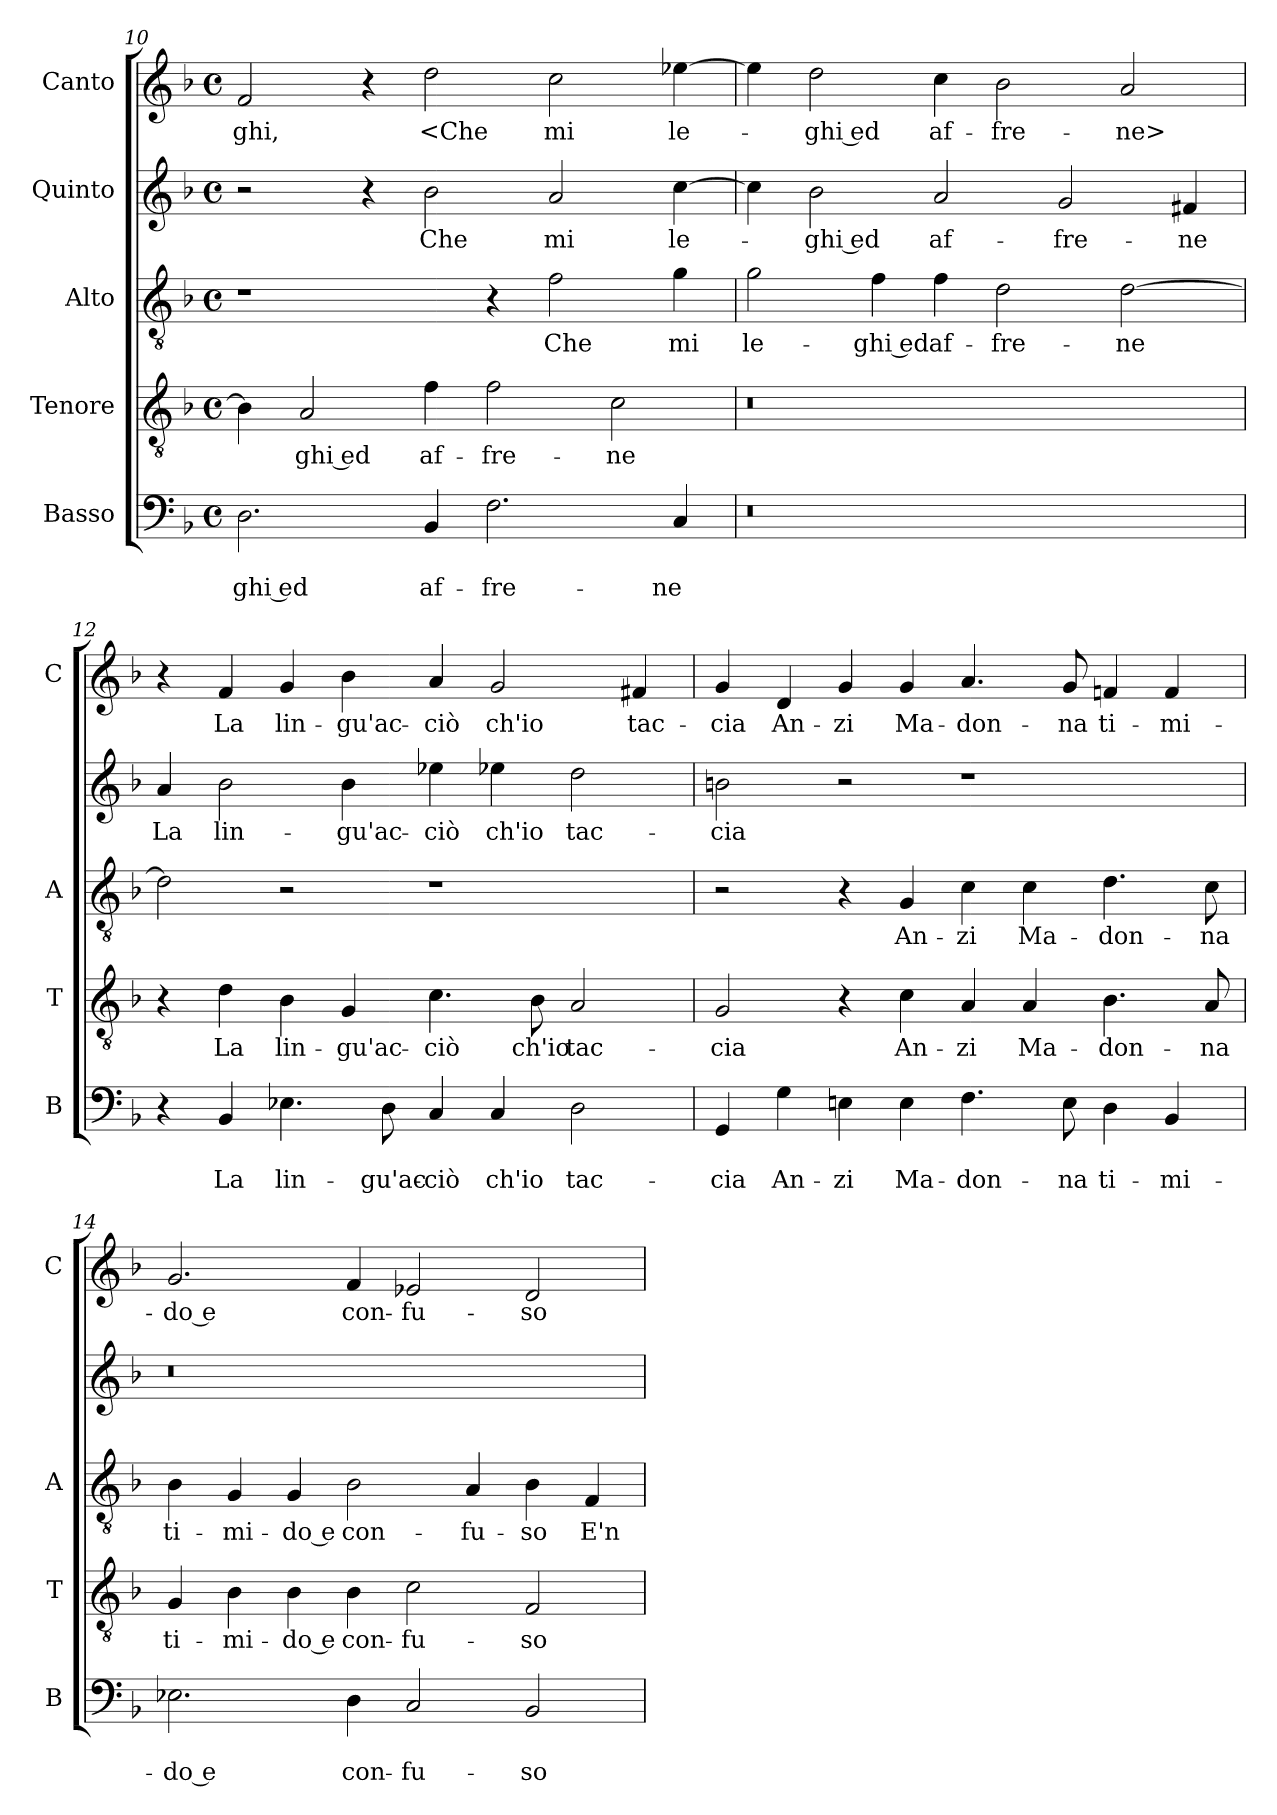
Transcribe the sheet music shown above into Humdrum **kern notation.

**kern	**text	**text	**kern	**text	**kern	**text	**kern	**text	**kern	**text
*part5	*part5	*part5	*part4	*part4	*part3	*part3	*part2	*part2	*part1	*part1
*staff5	*staff5	*staff5	*staff4	*staff4	*staff3	*staff3	*staff2	*staff2	*staff1	*staff1
*I"Basso	*	*	*I"Tenore	*	*I"Alto	*	*I"Quinto	*	*I"Canto	*
*I'B	*	*	*I'T	*	*I'A	*	*	*	*I'C	*
*clefF4	*	*	*clefGv2	*	*clefGv2	*	*clefG2	*	*clefG2	*
*k[b-]	*	*	*k[b-]	*	*k[b-]	*	*k[b-]	*	*k[b-]	*
*F:	*	*	*F:	*	*F:	*	*F:	*	*F:	*
*M4/4	*	*	*M4/4	*	*M4/4	*	*M4/4	*	*M4/4	*
*met(c)	*	*	*met(c)	*	*met(c)	*	*met(c)	*	*met(c)	*
=10	=10	=10	=10	=10	=10	=10	=10	=10	=10	=10
2.D	.	-ghi ed	4B-]	.	1r	.	2r	.	2f	-ghi,
.	.	.	2A	-ghi ed	.	.	.	.	.	.
.	.	.	.	.	.	.	4r	.	4r	.
4BB-	.	af-	4f	af-	.	.	2b-	Che	2dd	<Che
2.F	.	-fre-	2f	-fre-	4r	.	.	.	.	.
.	.	.	.	.	2f	Che	2a	mi	2cc	mi
.	.	.	2c	-ne	.	.	.	.	.	.
4C	.	-ne	.	.	4g	mi	[4cc	le-	[4ee-X	le-
=11	=11	=11	=11	=11	=11	=11	=11	=11	=11	=11
0r	.	.	0r	.	2g	le-	4cc]	.	4ee-]	.
.	.	.	.	.	.	.	2b-	-ghi ed	2dd	-ghi ed
.	.	.	.	.	4f	-ghi ed	.	.	.	.
.	.	.	.	.	4f	af-	2a	af-	4cc	af-
.	.	.	.	.	2d	-fre-	.	.	2b-	-fre-
.	.	.	.	.	.	.	2g	-fre-	.	.
.	.	.	.	.	[2d	-ne	.	.	2a	-ne>
.	.	.	.	.	.	.	4f#X	-ne	.	.
=12	=12	=12	=12	=12	=12	=12	=12	=12	=12	=12
4r	.	.	4r	.	2d]	.	4a	La	4r	.
4BB-	.	La	4d	La	.	.	2b-	lin-	4f	La
4.E-X	.	lin-	4B-	lin-	2r	.	.	.	4g	lin-
.	.	.	4G	-gu'ac-	.	.	4b-	-gu'ac-	4b-	-gu'ac-
8D	.	-gu'ac-	.	.	.	.	.	.	.	.
4C	.	-ciò	4.c	-ciò	1r	.	4ee-X	-ciò	4a	-ciò
4C	.	ch'io	.	.	.	.	4ee-X	ch'io	2g	ch'io
.	.	.	8B-	ch'io	.	.	.	.	.	.
2D	.	tac-	2A	tac-	.	.	2dd	tac-	.	.
.	.	.	.	.	.	.	.	.	4f#X	tac-
=13	=13	=13	=13	=13	=13	=13	=13	=13	=13	=13
4GG	.	-cia	2G	-cia	2r	.	2bn	-cia	4g	-cia
4G	.	An-	.	.	.	.	.	.	4d	An-
4En	.	-zi	4r	.	4r	.	2r	.	4g	-zi
4E	.	Ma-	4c	An-	4G	An-	.	.	4g	Ma-
4.F	.	-don-	4A	-zi	4c	-zi	1r	.	4.a	-don-
.	.	.	4A	Ma-	4c	Ma-	.	.	.	.
8E	.	-na	.	.	.	.	.	.	8g	-na
4D	.	ti-	4.B-	-don-	4.d	-don-	.	.	4fn	ti-
4BB-	.	-mi-	.	.	.	.	.	.	4f	-mi-
.	.	.	8A	-na	8c	-na	.	.	.	.
=14	=14	=14	=14	=14	=14	=14	=14	=14	=14	=14
2.E-X	.	-do e	4G	ti-	4B-	ti-	0r	.	2.g	-do e
.	.	.	4B-	-mi-	4G	-mi-	.	.	.	.
.	.	.	4B-	-do e	4G	-do e	.	.	.	.
4D	.	con-	4B-	con-	2B-	con-	.	.	4f	con-
2C	.	-fu-	2c	-fu-	.	.	.	.	2e-X	-fu-
.	.	.	.	.	4A	-fu-	.	.	.	.
2BB-	.	-so	2F	-so	4B-	-so	.	.	2d	-so
.	.	.	.	.	4F	E'n	.	.	.	.
=	=	=	=	=	=	=	=	=	=	=
*-	*-	*-	*-	*-	*-	*-	*-	*-	*-	*-
